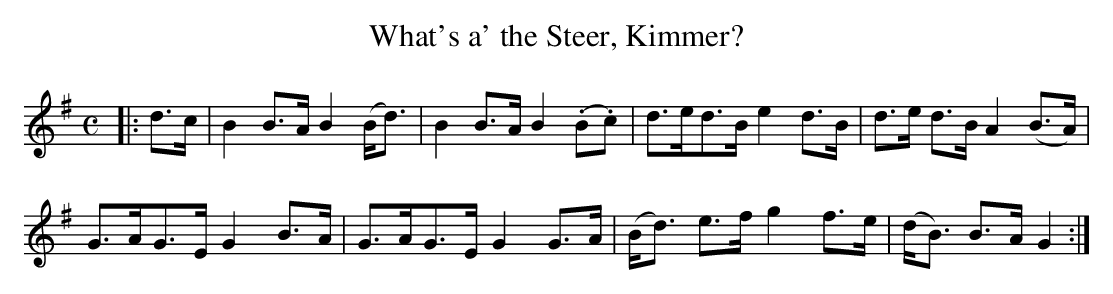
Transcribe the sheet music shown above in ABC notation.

X:1
T:What's a' the Steer, Kimmer?
M:C
L:1/8
K:G
|:d>c|B2 B>A B2 (B<d)|B2 B>A B2 (.B.c)|d>ed>B e2 d>B|d>e d>B A2 (B>A)|
G>AG>E G2 B>A|G>AG>E G2 G>A|(B<d) e>f g2 f>e|(d<B) B>A G2:|]
